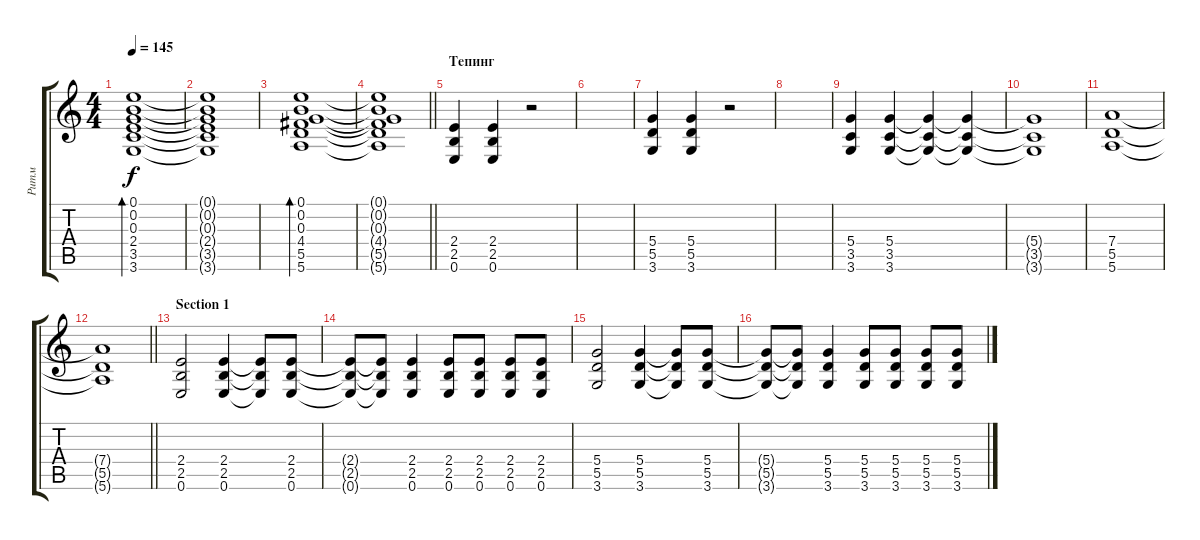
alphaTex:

\track ("Ритм" "Ритм") {instrument electricguitarclean}
\staff {score tabs}
\tuning (E4 B3 G3 D3 A2 E2) {hide}
\ts (4 4)
\tempo 145
\clef g2
\ks c
(0.1 0.2 0.3 2.4 3.5 3.6).1{bd 120 dy f} |
(0.1{t} 0.2{t} 0.3{t} 2.4{t} 3.5{t} 3.6{t}).1 |
(0.1 0.2 0.3 4.4 5.5 5.6).1{bd 120} |
\barLineRight lightlight
(0.1{t} 0.2{t} 0.3{t} 4.4{t} 5.5{t} 5.6{t}).1 |
\section ("" "Тепинг")
(2.4 2.5 0.6).4{instrument distortionguitar} (2.4 2.5 0.6).4{instrument distortionguitar} r.2 |
|
(5.4 5.5 3.6).4 (5.4 5.5 3.6).4 r.2 |
|
(5.4 3.5 3.6).4 (5.4 3.5 3.6).4 (5.4{t} 3.5{t} 3.6{t}).4 (5.4{t} 3.5{t} 3.6{t}).4 |
(5.4{t} 3.5{t} 3.6{t}).1 |
(7.4 5.5 5.6).1 |
\barLineRight lightlight
(7.4{t} 5.5{t} 5.6{t}).1 |
\section ("" "Section 1")
(2.4 2.5 0.6).2{instrument distortionguitar} (2.4 2.5 0.6).4{instrument distortionguitar} (2.4{t} 2.5{t} 0.6{t}).8 (2.4 2.5 0.6).8{instrument distortionguitar} |
(2.4{t} 2.5{t} 0.6{t}).8 (2.4{t} 2.5{t} 0.6{t}).8 (2.4 2.5 0.6).4{instrument distortionguitar} (2.4 2.5 0.6).8{instrument distortionguitar} (2.4 2.5 0.6).8{instrument distortionguitar} (2.4 2.5 0.6).8{instrument distortionguitar} (2.4 2.5 0.6).8{instrument distortionguitar} |
(5.4 5.5 3.6).2{instrument distortionguitar} (5.4 5.5 3.6).4{instrument distortionguitar} (5.4{t} 5.5{t} 3.6{t}).8 (5.4 5.5 3.6).8{instrument distortionguitar} |
(5.4{t} 5.5{t} 3.6{t}).8 (5.4{t} 5.5{t} 3.6{t}).8 (5.4 5.5 3.6).4{instrument distortionguitar} (5.4 5.5 3.6).8{instrument distortionguitar} (5.4 5.5 3.6).8{instrument distortionguitar} (5.4 5.5 3.6).8{instrument distortionguitar} (5.4 5.5 3.6).8{instrument distortionguitar}
